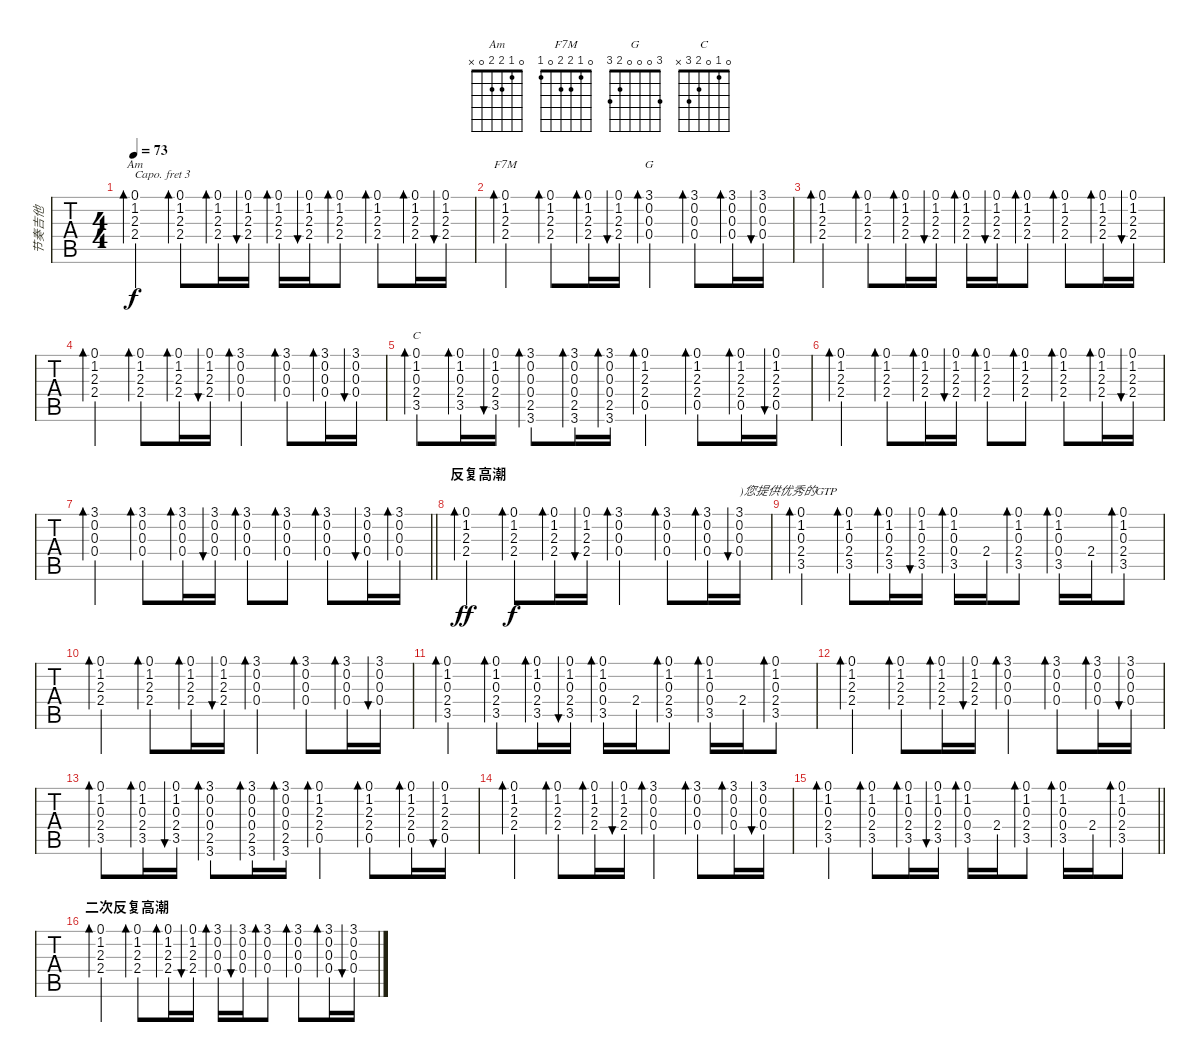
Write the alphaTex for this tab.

\track ("节奏吉他" "节奏吉他") {instrument acousticguitarsteel}
\staff {tabs}
\capo 3
\tuning (E4 B3 G3 D3 A2 E2) {hide}
\chord ("Am" 0 1 2 2 0 x)
\chord ("F7M" 0 1 2 2 0 1)
\chord ("G" 3 0 0 0 2 3)
\chord ("C" 0 1 0 2 3 x)
\ts (4 4)
\tempo 73
\clef g2
\ks c
(0.1 1.2 2.3 2.4).4{bd 30 ch "Am" dy f} (0.1 1.2 2.3 2.4).8{bd 30} (0.1 1.2 2.3 2.4).16{bd 30} (0.1 1.2 2.3 2.4).16{bu 30} (0.1 1.2 2.3 2.4).16{bd 30} (0.1 1.2 2.3 2.4).16{bu 30} (0.1 1.2 2.3 2.4).8{bd 30} (0.1 1.2 2.3 2.4).8{bd 30} (0.1 1.2 2.3 2.4).16{bd 30} (0.1 1.2 2.3 2.4).16{bu 30} |
(0.1 1.2 2.3 2.4).4{bd 30 ch "F7M"} (0.1 1.2 2.3 2.4).8{bd 30} (0.1 1.2 2.3 2.4).16{bd 30} (0.1 1.2 2.3 2.4).16{bu 30} (3.1 0.2 0.3 0.4).4{bd 30 ch "G"} (3.1 0.2 0.3 0.4).8{bd 30} (3.1 0.2 0.3 0.4).16{bd 30} (3.1 0.2 0.3 0.4).16{bu 30} |
(0.1 1.2 2.3 2.4).4{bd 30} (0.1 1.2 2.3 2.4).8{bd 30} (0.1 1.2 2.3 2.4).16{bd 30} (0.1 1.2 2.3 2.4).16{bu 30} (0.1 1.2 2.3 2.4).16{bd 30} (0.1 1.2 2.3 2.4).16{bu 30} (0.1 1.2 2.3 2.4).8{bd 30} (0.1 1.2 2.3 2.4).8{bd 30} (0.1 1.2 2.3 2.4).16{bd 30} (0.1 1.2 2.3 2.4).16{bu 30} |
(0.1 1.2 2.3 2.4).4{bd 30} (0.1 1.2 2.3 2.4).8{bd 30} (0.1 1.2 2.3 2.4).16{bd 30} (0.1 1.2 2.3 2.4).16{bu 30} (3.1 0.2 0.3 0.4).4{bd 30} (3.1 0.2 0.3 0.4).8{bd 30} (3.1 0.2 0.3 0.4).16{bd 30} (3.1 0.2 0.3 0.4).16{bu 30} |
(0.1 1.2 0.3 2.4 3.5).8{bd 30 ch "C"} (0.1 1.2 0.3 2.4 3.5).16{bd 30} (0.1 1.2 0.3 2.4 3.5).16{bu 30} (3.1 0.2 0.3 0.4 2.5 3.6).8{bd 30} (3.1 0.2 0.3 0.4 2.5 3.6).16{bd 30} (3.1 0.2 0.3 0.4 2.5 3.6).16{bd 30} (0.1 1.2 2.3 2.4 0.5).4{bd 30} (0.1 1.2 2.3 2.4 0.5).8{bd 30} (0.1 1.2 2.3 2.4 0.5).16{bd 30} (0.1 1.2 2.3 2.4 0.5).16{bu 30} |
(0.1 1.2 2.3 2.4).4{bd 30} (0.1 1.2 2.3 2.4).8{bd 30} (0.1 1.2 2.3 2.4).16{bd 30} (0.1 1.2 2.3 2.4).16{bu 30} (0.1 1.2 2.3 2.4).8{bd 30} (0.1 1.2 2.3 2.4).8{bd 30} (0.1 1.2 2.3 2.4).8{bd 30} (0.1 1.2 2.3 2.4).16{bd 30} (0.1 1.2 2.3 2.4).16{bu 30} |
\barLineRight lightlight
(3.1 0.2 0.3 0.4).4{bd 30} (3.1 0.2 0.3 0.4).8{bd 30} (3.1 0.2 0.3 0.4).16{bd 30} (3.1 0.2 0.3 0.4).16{bu 30} (3.1 0.2 0.3 0.4).8{bd 30} (3.1 0.2 0.3 0.4).8{bd 30} (3.1 0.2 0.3 0.4).8{bd 30} (3.1 0.2 0.3 0.4).16{bu 30} (3.1 0.2 0.3 0.4).16{bd 30} |
\section ("" "反复高潮")
(0.1 1.2{ac} 2.3 2.4).4{bd 30 dy ff} (0.1 1.2 2.3 2.4).8{bd 30 dy f} (0.1 1.2 2.3 2.4).16{bd 30} (0.1 1.2 2.3 2.4).16{bu 30} (3.1 0.2 0.3 0.4).4{bd 30} (3.1 0.2 0.3 0.4).8{bd 30} (3.1 0.2 0.3 0.4).16{bd 30} (3.1 0.2 0.3 0.4).16{bu 30 txt ")您提供优秀的GTP"} |
(0.1 1.2 0.3 2.4 3.5).4{bd 30} (0.1 1.2 0.3 2.4 3.5).8{bd 30} (0.1 1.2 0.3 2.4 3.5).16{bd 30} (0.1 1.2 0.3 2.4 3.5).16{bu 30} (0.1 1.2 0.3 0.4 3.5).16{bd 30} 2.4.16 (0.1 1.2 0.3 2.4 3.5).8{bd 30} (0.1 1.2 0.3 0.4 3.5).16{bd 30} 2.4.16 (0.1 1.2 0.3 2.4 3.5).8{bd 30} |
(0.1 1.2 2.3 2.4).4{bd 30} (0.1 1.2 2.3 2.4).8{bd 30} (0.1 1.2 2.3 2.4).16{bd 30} (0.1 1.2 2.3 2.4).16{bu 30} (3.1 0.2 0.3 0.4).4{bd 30} (3.1 0.2 0.3 0.4).8{bd 30} (3.1 0.2 0.3 0.4).16{bd 30} (3.1 0.2 0.3 0.4).16{bu 30} |
(0.1 1.2 0.3 2.4 3.5).4{bd 30} (0.1 1.2 0.3 2.4 3.5).8{bd 30} (0.1 1.2 0.3 2.4 3.5).16{bd 30} (0.1 1.2 0.3 2.4 3.5).16{bu 30} (0.1 1.2 0.3 0.4 3.5).16{bd 30} 2.4.16 (0.1 1.2 0.3 2.4 3.5).8{bd 30} (0.1 1.2 0.3 0.4 3.5).16{bd 30} 2.4.16 (0.1 1.2 0.3 2.4 3.5).8{bd 30} |
(0.1 1.2 2.3 2.4).4{bd 30} (0.1 1.2 2.3 2.4).8{bd 30} (0.1 1.2 2.3 2.4).16{bd 30} (0.1 1.2 2.3 2.4).16{bu 30} (3.1 0.2 0.3 0.4).4{bd 30} (3.1 0.2 0.3 0.4).8{bd 30} (3.1 0.2 0.3 0.4).16{bd 30} (3.1 0.2 0.3 0.4).16{bu 30} |
(0.1 1.2 0.3 2.4 3.5).8{bd 30} (0.1 1.2 0.3 2.4 3.5).16{bd 30} (0.1 1.2 0.3 2.4 3.5).16{bu 30} (3.1 0.2 0.3 0.4 2.5 3.6).8{bd 30} (3.1 0.2 0.3 0.4 2.5 3.6).16{bd 30} (3.1 0.2 0.3 0.4 2.5 3.6).16{bd 30} (0.1 1.2 2.3 2.4 0.5).4{bd 30} (0.1 1.2 2.3 2.4 0.5).8{bd 30} (0.1 1.2 2.3 2.4 0.5).16{bd 30} (0.1 1.2 2.3 2.4 0.5).16{bu 30} |
(0.1 1.2 2.3 2.4).4{bd 30} (0.1 1.2 2.3 2.4).8{bd 30} (0.1 1.2 2.3 2.4).16{bd 30} (0.1 1.2 2.3 2.4).16{bu 30} (3.1 0.2 0.3 0.4).4{bd 30} (3.1 0.2 0.3 0.4).8{bd 30} (3.1 0.2 0.3 0.4).16{bd 30} (3.1 0.2 0.3 0.4).16{bu 30} |
\barLineRight lightlight
(0.1 1.2 0.3 2.4 3.5).4{bd 30} (0.1 1.2 0.3 2.4 3.5).8{bd 30} (0.1 1.2 0.3 2.4 3.5).16{bd 30} (0.1 1.2 0.3 2.4 3.5).16{bu 30} (0.1 1.2 0.3 0.4 3.5).16{bd 30} 2.4.16 (0.1 1.2 0.3 2.4 3.5).8{bd 30} (0.1 1.2 0.3 0.4 3.5).16{bd 30} 2.4.16 (0.1 1.2 0.3 2.4 3.5).8{bd 30} |
\section ("" "二次反复高潮")
(0.1 1.2 2.3 2.4).4{bd 30} (0.1 1.2 2.3 2.4).8{bd 30} (0.1 1.2 2.3 2.4).16{bd 30} (0.1 1.2 2.3 2.4).16{bu 30} (3.1 0.2 0.3 0.4).16{bd 30} (3.1 0.2 0.3 0.4).16{bu 30} (3.1 0.2 0.3 0.4).8{bd 30} (3.1 0.2 0.3 0.4).8{bd 30} (3.1 0.2 0.3 0.4).16{bd 30} (3.1 0.2 0.3 0.4).16{bu 30}
